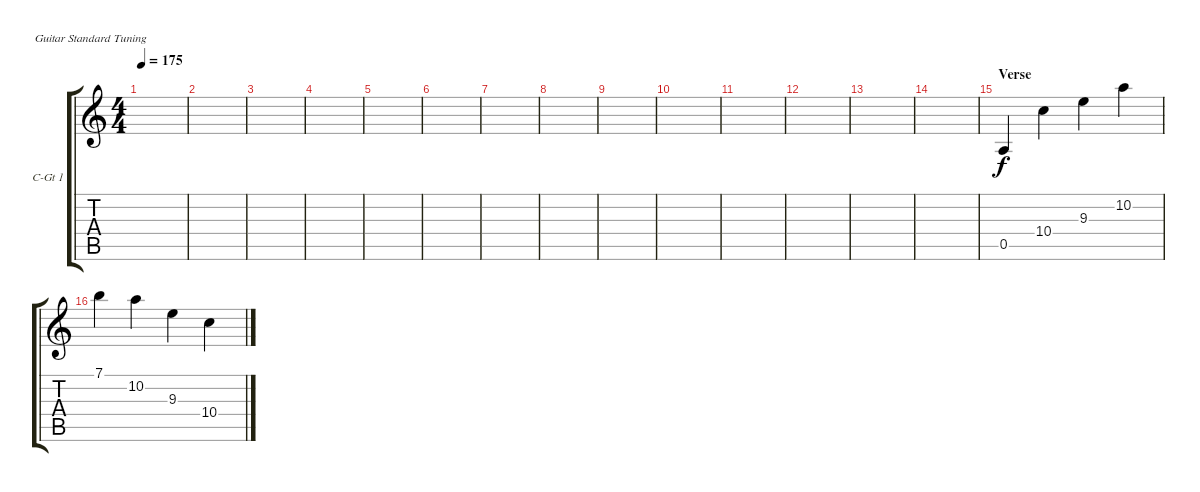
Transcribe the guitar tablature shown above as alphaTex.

\defaultSystemsLayout 4
\bracketExtendMode groupsimilarinstruments
\firstSystemTrackNameOrientation horizontal
\otherSystemsTrackNameOrientation horizontal
\track ("Clean Guitar 1" "C-Gt 1") {instrument electricguitarclean}
\staff {score tabs}
\tuning (E4 B3 G3 D3 A2 E2)
\ts (4 4)
\tempo 175
\clef g2
\scale
0.333333
\ks c
|
\scale
0.333333 |
\scale
0.333333 |
\scale
0.333333 |
\scale
0.333333 |
\scale
0.333333 |
\scale
0.333333 |
\scale
0.333333 |
\scale
0.333333 |
\scale
0.333333 |
\scale
0.333333 |
\scale
0.333333 |
\scale
0.333333 |
\scale
0.333333 |
\section ("" "Verse")
\scale
0.333333 0.5.4 10.4.4 9.3.4 10.2.4 |
\scale
0.333333 7.1.4 10.2.4 9.3.4 10.4.4
